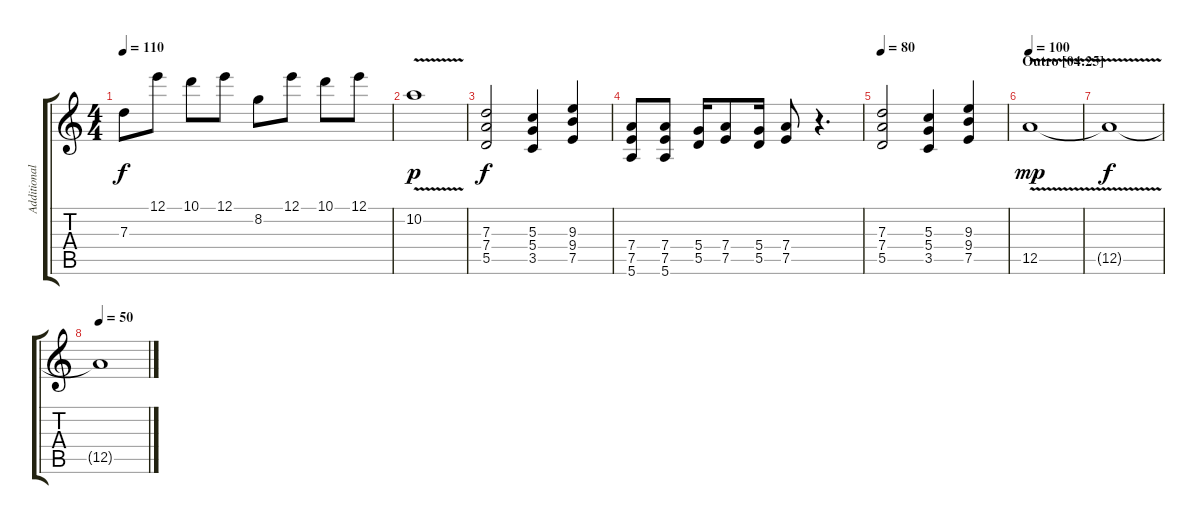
\track ("Additional Guitar" "Additional") {instrument overdrivenguitar}
\staff {score tabs}
\tuning (E4 B3 G3 D3 A2 E2) {hide}
\ts (4 4)
\tempo 110
\clef g2
\ks c
7.3.8{dy f} 12.1.8 10.1.8 12.1.8 8.2.8 12.1.8 10.1.8 12.1.8 |
10.2{v}.1{dy p} |
(7.3 7.4 5.5).2{dy f} (5.3 5.4 3.5).4 (9.3 9.4 7.5).4 |
(7.4 7.5 5.6).8 (7.4 7.5 5.6).8 (5.4 5.5).16 (7.4 7.5).8 (5.4 5.5).16 (7.4 7.5).8 r.4{d} |
\tempo 80
(7.3 7.4 5.5).2 (5.3 5.4 3.5).4 (9.3 9.4 7.5).4 |
\section ("" "Outro [04:25]")
\tempo 100
12.5{v}.1{dy mp volume 0} |
12.5{t}.1{dy f} |
\tempo 50
12.5{t}.1
